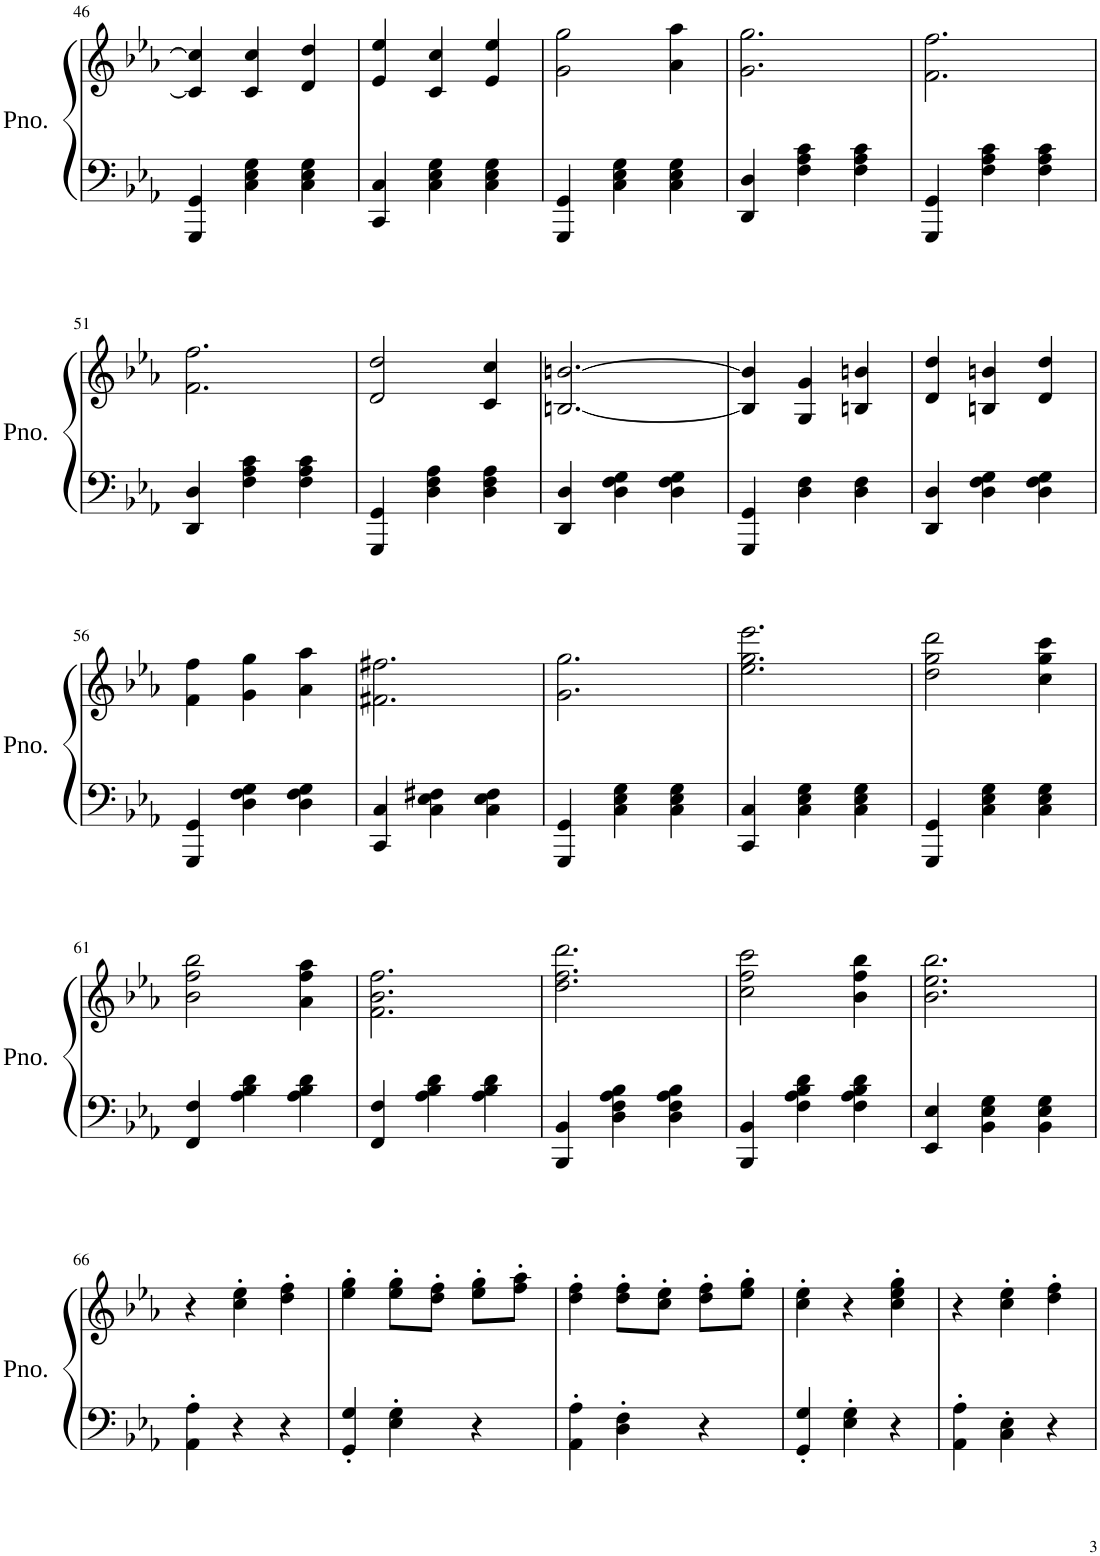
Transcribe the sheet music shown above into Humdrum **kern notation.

**kern	**kern
*part1	*part1
*staff2	*staff1
*I"Piano	*
*I'Pno.	*
!!LO:PB:g=z
*clefF4	*clefG2
*k[b-e-a-]	*k[b-e-a-]
*M3/4	*M3/4
=46	=46
4GGG/ 4GG/	4c/] 4cc/]
4C\ 4E-\ 4G\	4c/ 4cc/
4C\ 4E-\ 4G\	4d/ 4dd/
=47	=47
4CC/ 4C/	4e-/ 4ee-/
4C\ 4E-\ 4G\	4c/ 4cc/
4C\ 4E-\ 4G\	4e-/ 4ee-/
=48	=48
4GGG/ 4GG/	2g\ 2gg\
4C\ 4E-\ 4G\	.
4C\ 4E-\ 4G\	4a-\ 4aa-\
=49	=49
4DD/ 4D/	2.g\ 2.gg\
4F\ 4A-\ 4c\	.
4F\ 4A-\ 4c\	.
=50	=50
4GGG/ 4GG/	2.f\ 2.ff\
4F\ 4A-\ 4c\	.
4F\ 4A-\ 4c\	.
!!LO:LB:g=z
=51	=51
4DD/ 4D/	2.f\ 2.ff\
4F\ 4A-\ 4c\	.
4F\ 4A-\ 4c\	.
=52	=52
4GGG/ 4GG/	2d/ 2dd/
4D\ 4F\ 4A-\	.
4D\ 4F\ 4A-\	4c/ 4cc/
=53	=53
4DD/ 4D/	[2.Bn/ [2.bn/
4D\ 4F\ 4G\	.
4D\ 4F\ 4G\	.
=54	=54
4GGG/ 4GG/	4B/] 4b/]
4D\ 4F\	4G/ 4g/
4D\ 4F\	4Bn/ 4bn/
=55	=55
4DD/ 4D/	4d/ 4dd/
4D\ 4F\ 4G\	4Bn/ 4bn/
4D\ 4F\ 4G\	4d/ 4dd/
!!LO:LB:g=z
=56	=56
4GGG/ 4GG/	4f\ 4ff\
4D\ 4F\ 4G\	4g\ 4gg\
4D\ 4F\ 4G\	4a-\ 4aa-\
=57	=57
4CC/ 4C/	2.f#X\ 2.ff#X\
4C\ 4E-\ 4F#X\	.
4C\ 4E-\ 4F#\	.
=58	=58
4GGG/ 4GG/	2.g\ 2.gg\
4C\ 4E-\ 4G\	.
4C\ 4E-\ 4G\	.
=59	=59
4CC/ 4C/	2.ee-\ 2.gg\ 2.eee-\
4C\ 4E-\ 4G\	.
4C\ 4E-\ 4G\	.
=60	=60
4GGG/ 4GG/	2dd\ 2gg\ 2ddd\
4C\ 4E-\ 4G\	.
4C\ 4E-\ 4G\	4cc\ 4gg\ 4ccc\
!!LO:LB:g=z
=61	=61
4FF/ 4F/	2b-\ 2ff\ 2bb-\
4A-\ 4B-\ 4d\	.
4A-\ 4B-\ 4d\	4a-\ 4ff\ 4aa-\
=62	=62
4FF/ 4F/	2.f\ 2.b-\ 2.ff\
4A-\ 4B-\ 4d\	.
4A-\ 4B-\ 4d\	.
=63	=63
4BBB-/ 4BB-/	2.dd\ 2.ff\ 2.ddd\
4D\ 4F\ 4A-\ 4B-\	.
4D\ 4F\ 4A-\ 4B-\	.
=64	=64
4BBB-/ 4BB-/	2cc\ 2ff\ 2ccc\
4F\ 4A-\ 4B-\ 4d\	.
4F\ 4A-\ 4B-\ 4d\	4b-\ 4ff\ 4bb-\
=65	=65
4EE-/ 4E-/	2.b-\ 2.ee-\ 2.bb-\
4BB-\ 4E-\ 4G\	.
4BB-\ 4E-\ 4G\	.
!!LO:LB:g=z
=66	=66
4AA-\' 4A-\'	4r
4r	4cc\' 4ee-\'
4r	4dd\' 4ff\'
=67	=67
4GG/' 4G/'	4ee-\' 4gg\'
4E-\' 4G\'	8ee-\' 8gg\'L
.	8dd\' 8ff\'J
4r	8ee-\' 8gg\'L
.	8ff\' 8aa-\'J
=68	=68
4AA-\' 4A-\'	4dd\' 4ff\'
4D\' 4F\'	8dd\' 8ff\'L
.	8cc\' 8ee-\'J
4r	8dd\' 8ff\'L
.	8ee-\' 8gg\'J
=69	=69
4GG/' 4G/'	4cc\' 4ee-\'
4E-\' 4G\'	4r
4r	4cc\' 4ee-\' 4gg\'
=70	=70
4AA-\' 4A-\'	4r
4C\' 4E-\'	4cc\' 4ee-\'
4r	4dd\' 4ff\'
=	=
*-	*-
